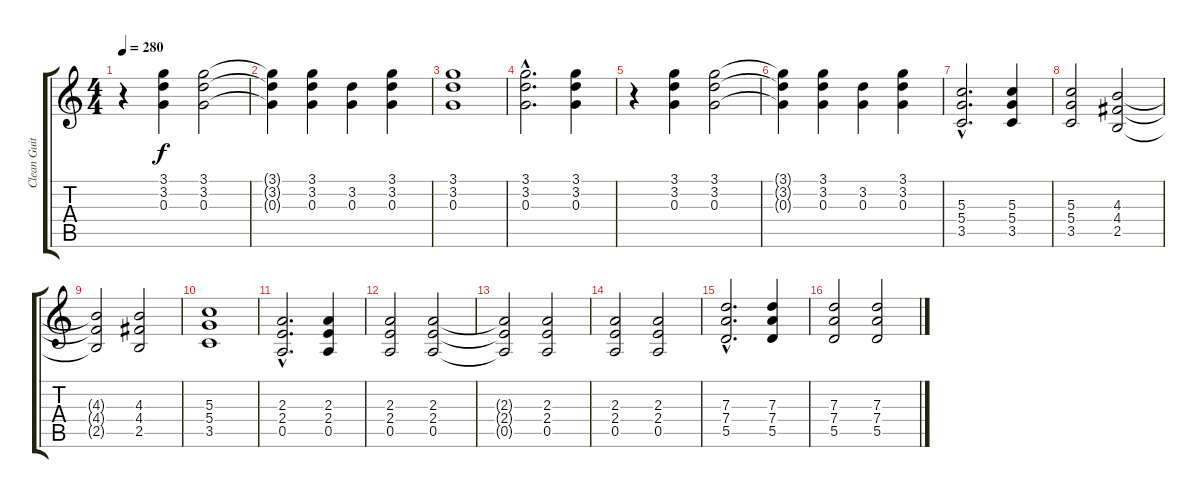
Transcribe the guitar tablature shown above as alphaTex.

\track ("Clean Guitar" "Clean Guit") {instrument electricguitarclean}
\staff {score tabs}
\tuning (E4 B3 G3 D3 A2 E2) {hide}
\ts (4 4)
\tempo 280
\clef g2
\ks c
r.4{dy f} (3.1 3.2 0.3).4 (3.1 3.2 0.3).2 |
(3.1{t} 3.2{t} 0.3{t}).4 (3.1 3.2 0.3).4 (3.2 0.3).4 (3.1 3.2 0.3).4 |
(3.1 3.2 0.3).1 |
(3.1{hac} 3.2{hac} 0.3{hac}).2{d} (3.1 3.2 0.3).4 |
r.4 (3.1 3.2 0.3).4 (3.1 3.2 0.3).2 |
(3.1{t} 3.2{t} 0.3{t}).4 (3.1 3.2 0.3).4 (3.2 0.3).4 (3.1 3.2 0.3).4 |
(5.3{hac} 5.4{hac} 3.5{hac}).2{d} (5.3 5.4 3.5).4 |
(5.3 5.4 3.5).2 (4.3 4.4 2.5).2 |
(4.3{t} 4.4{t} 2.5{t}).2 (4.3 4.4 2.5).2 |
(5.3 5.4 3.5).1 |
(2.3{hac} 2.4{hac} 0.5{hac}).2{d} (2.3 2.4 0.5).4 |
(2.3 2.4 0.5).2 (2.3 2.4 0.5).2 |
(2.3{t} 2.4{t} 0.5{t}).2 (2.3 2.4 0.5).2 |
(2.3 2.4 0.5).2 (2.3 2.4 0.5).2 |
(7.3{hac} 7.4{hac} 5.5{hac}).2{d} (7.3 7.4 5.5).4 |
(7.3 7.4 5.5).2 (7.3 7.4 5.5).2
